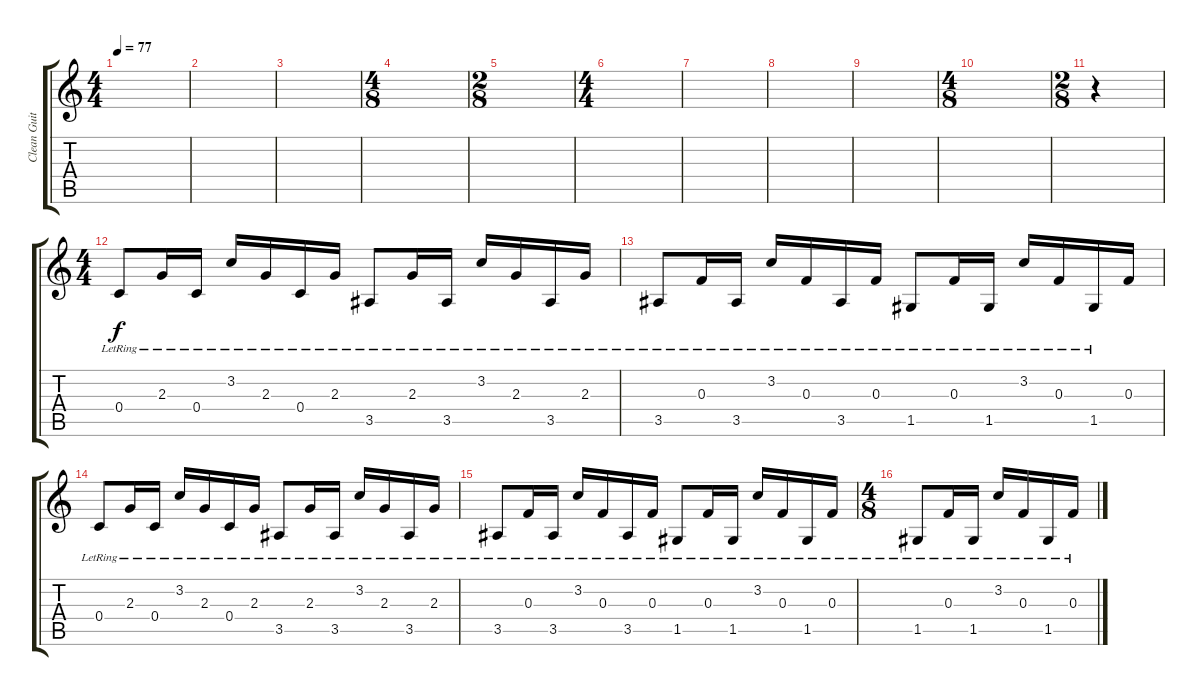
\track ("Clean Guitar" "Clean Guit") {instrument electricguitarclean}
\staff {score tabs}
\tuning (D4 A3 F3 C3 G2 D2) {hide}
\ts (4 4)
\tempo 77
\clef g2
\ks c
|
|
|
\ts (4 8)
|
\ts (2 8)
|
\ts (4 4)
|
|
|
|
\ts (4 8)
|
\ts (2 8)
r.4 |
\ts (4 4)
0.4{lr}.8 2.3{lr}.16 0.4{lr}.16 3.2{lr}.16 2.3{lr}.16 0.4{lr}.16 2.3{lr}.16 3.5{lr}.8 2.3{lr}.16 3.5{lr}.16 3.2{lr}.16 2.3{lr}.16 3.5{lr}.16 2.3{lr}.16 |
3.5{lr}.8 0.3{lr}.16 3.5{lr}.16 3.2{lr}.16 0.3{lr}.16 3.5{lr}.16 0.3{lr}.16 1.5{lr}.8 0.3{lr}.16 1.5{lr}.16 3.2{lr}.16 0.3{lr}.16 1.5{lr}.16 0.3.16 |
0.4{lr}.8 2.3{lr}.16 0.4{lr}.16 3.2{lr}.16 2.3{lr}.16 0.4{lr}.16 2.3{lr}.16 3.5{lr}.8 2.3{lr}.16 3.5{lr}.16 3.2{lr}.16 2.3{lr}.16 3.5{lr}.16 2.3{lr}.16 |
3.5{lr}.8 0.3{lr}.16 3.5{lr}.16 3.2{lr}.16 0.3{lr}.16 3.5{lr}.16 0.3{lr}.16 1.5{lr}.8 0.3{lr}.16 1.5{lr}.16 3.2{lr}.16 0.3{lr}.16 1.5{lr}.16 0.3{lr}.16 |
\ts (4 8)
1.5{lr}.8 0.3{lr}.16 1.5{lr}.16 3.2{lr}.16 0.3{lr}.16 1.5{lr}.16 0.3{lr}.16
